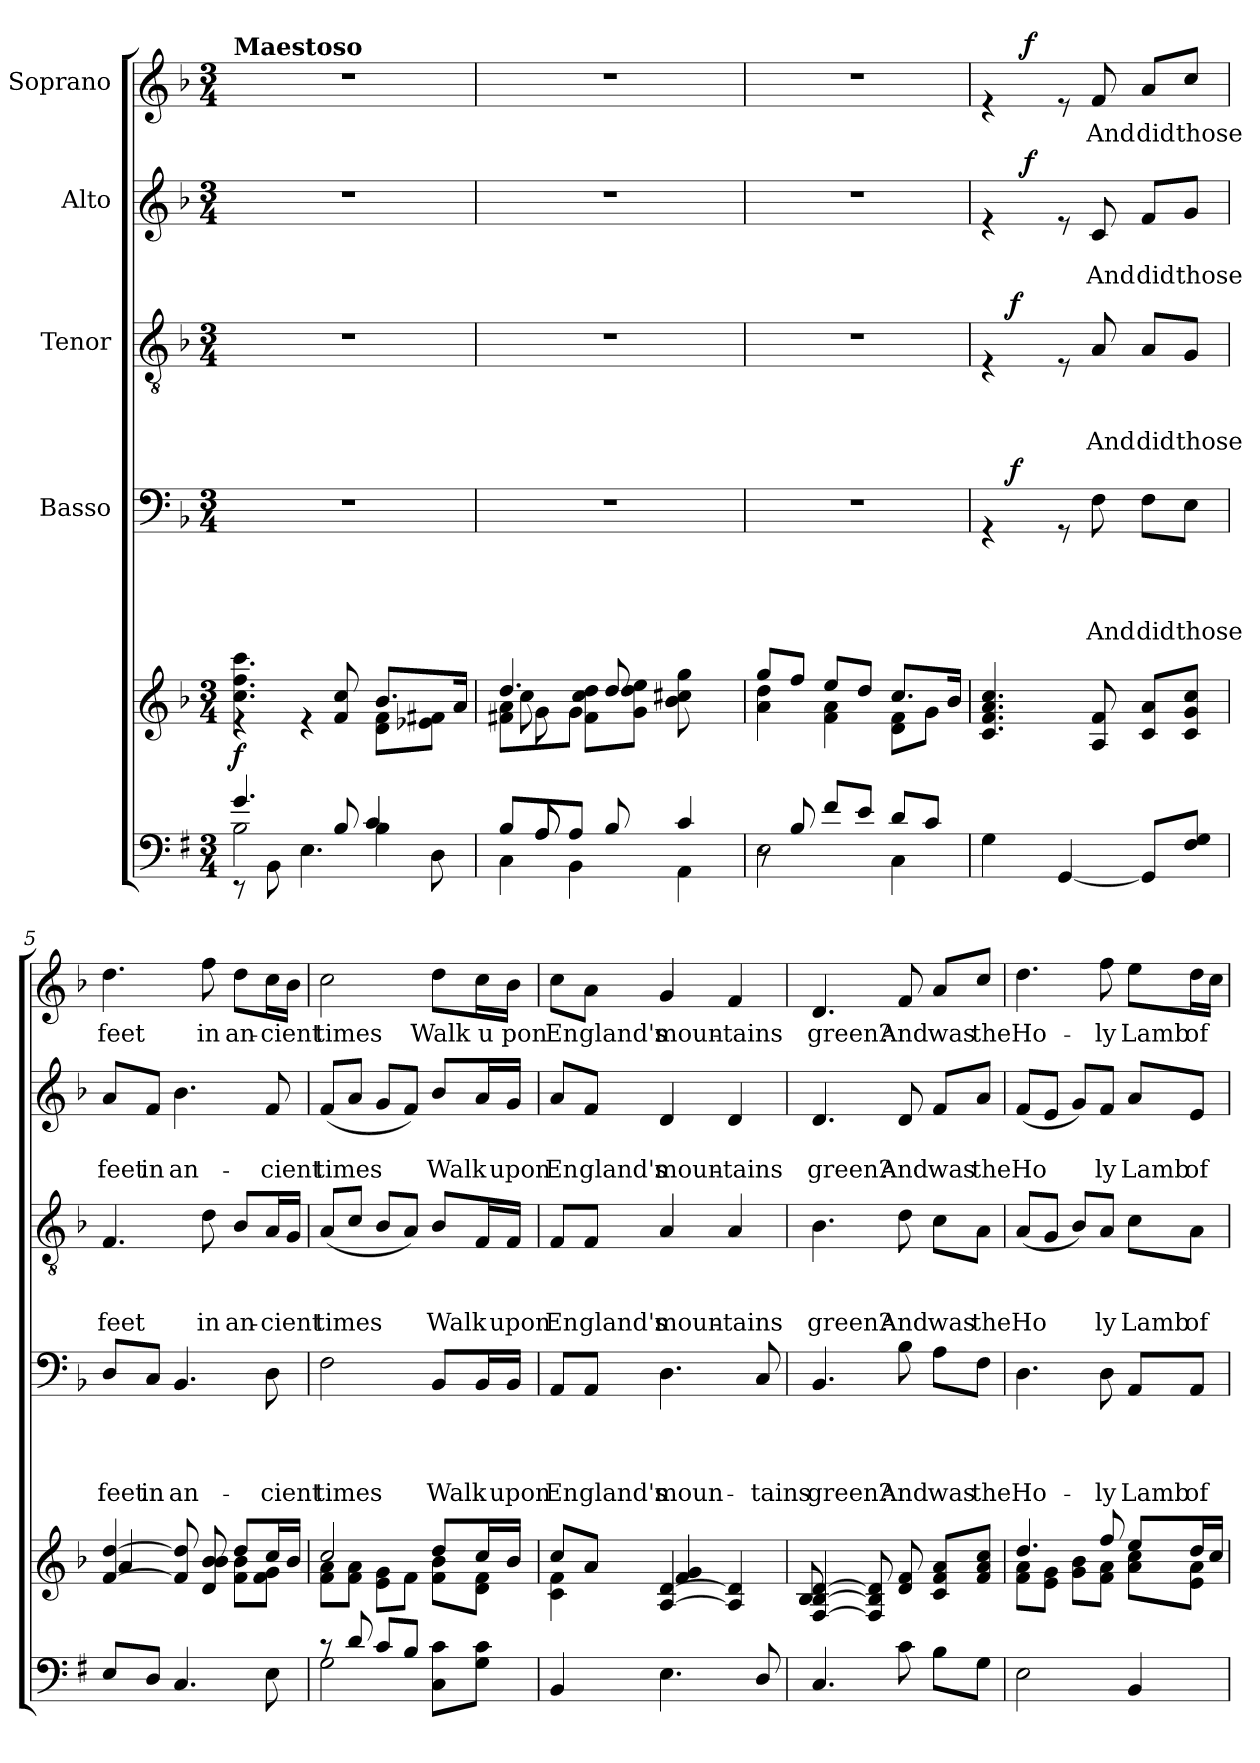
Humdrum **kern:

**kern	**kern	**dynam	**kern	**text	**text	**text	**text	**dynam	**kern	**text	**text	**text	**dynam	**kern	**text	**text	**dynam	**kern	**text	**dynam
*part6	*part5	*part5	*part4	*part4	*part4	*part4	*part4	*part4	*part3	*part3	*part3	*part3	*part3	*part2	*part2	*part2	*part2	*part1	*part1	*part1
*staff6	*staff5	*staff5	*staff4	*staff4	*staff4	*staff4	*staff4	*staff4	*staff3	*staff3	*staff3	*staff3	*staff3	*staff2	*staff2	*staff2	*staff2	*staff1	*staff1	*staff1
*	*	*	*I"Basso	*	*	*	*	*	*I"Tenor	*	*	*	*	*I"Alto	*	*	*	*I"Soprano	*	*
*clefF4	*clefG2	*	*clefF4	*	*	*	*	*	*clefGv2	*	*	*	*	*clefG2	*	*	*	*clefG2	*	*
*ITrd1c2	*	*	*	*	*	*	*	*	*	*	*	*	*	*	*	*	*	*	*	*
*k[b-]	*k[b-]	*	*k[b-]	*	*	*	*	*	*k[b-]	*	*	*	*	*k[b-]	*	*	*	*k[b-]	*	*
*F:	*F:	*	*F:	*	*	*	*	*	*F:	*	*	*	*	*F:	*	*	*	*F:	*	*
*M3/4	*M3/4	*	*M3/4	*	*	*	*	*	*M3/4	*	*	*	*	*M3/4	*	*	*	*M3/4	*	*
=1	=1	=1	=1	=1	=1	=1	=1	=1	=1	=1	=1	=1	=1	=1	=1	=1	=1	=1	=1	=1
*^	*^	*	*	*	*	*	*	*	*	*	*	*	*	*	*	*	*	*	*	*
*	*^	*	*	*	*	*	*	*	*	*	*	*	*	*	*	*	*	*	*	*	*	*
!	!	!	!	!	!	!	!	!	!	!	!	!	!	!	!	!	!	!	!	!	!LO:TX:a:B:t=Maestoso	!	!
!	!	!	!	!	!LO:DY:b	!	!	!	!	!	!	!	!	!	!	!	!	!	!	!	!	!	!
8rDD	2A\	4.f/	4.cc\ 4.ff\ 4.ccc\	4re	f	2.r	.	.	.	.	.	2.r	.	.	.	.	2.r	.	.	.	2.r	.	.
8AA\	.	.	.	.	.	.	.	.	.	.	.	.	.	.	.	.	.	.	.	.	.	.	.
4.D\	.	.	.	4re	.	.	.	.	.	.	.	.	.	.	.	.	.	.	.	.	.	.	.
.	.	8A/	8f/ 8cc/	.	.	.	.	.	.	.	.	.	.	.	.	.	.	.	.	.	.	.	.
.	4A\	4B-/	8d\ 8f\L	8.b-/L	.	.	.	.	.	.	.	.	.	.	.	.	.	.	.	.	.	.	.
8C\	.	.	8e-X\ 8f#X\J	.	.	.	.	.	.	.	.	.	.	.	.	.	.	.	.	.	.	.	.
.	.	.	.	16a/Jk	.	.	.	.	.	.	.	.	.	.	.	.	.	.	.	.	.	.	.
=2	=2	=2	=2	=2	=2	=2	=2	=2	=2	=2	=2	=2	=2	=2	=2	=2	=2	=2	=2	=2	=2	=2	=2
*	*	*^	*^	*^	*	*	*	*	*	*	*	*	*	*	*	*	*	*	*	*	*	*	*
4BB-\	8A/L	8ryy	8ryy	8f#X\ 8a\L	4.dd/	8ryy	8ryy	.	2.r	.	.	.	.	.	2.r	.	.	.	.	2.r	.	.	.	2.r	.	.
.	8ryy	8G/	8G/	8ryy	.	8g\	8cc\	.	.	.	.	.	.	.	.	.	.	.	.	.	.	.	.	.	.	.
2ryy	8G/J	2ryy	4AA\	8g\J	.	8ryy	8f#\ 8cc\ 8dd\L	.	.	.	.	.	.	.	.	.	.	.	.	.	.	.	.	.	.	.
.	8A/	.	.	8dd/	8ryy	4.ryy	8g\ 8dd\ 8ee\J	.	.	.	.	.	.	.	.	.	.	.	.	.	.	.	.	.	.	.
.	4GG\	.	4B-/	8b-\ 8cc#X\ 8gg\	4ryy	.	8ryy	.	.	.	.	.	.	.	.	.	.	.	.	.	.	.	.	.	.	.
.	.	.	.	8ryy	.	.	8ryy	.	.	.	.	.	.	.	.	.	.	.	.	.	.	.	.	.	.	.
*	*v	*v	*v	*	*	*	*	*	*	*	*	*	*	*	*	*	*	*	*	*	*	*	*	*	*	*
*	*	*	*v	*v	*v	*	*	*	*	*	*	*	*	*	*	*	*	*	*	*	*	*	*	*
=3	=3	=3	=3	=3	=3	=3	=3	=3	=3	=3	=3	=3	=3	=3	=3	=3	=3	=3	=3	=3	=3	=3
8rC	2D\	4a\ 4dd\	8gg/L	.	2.r	.	.	.	.	.	2.r	.	.	.	.	2.r	.	.	.	2.r	.	.
8A/	.	.	8ff/J	.	.	.	.	.	.	.	.	.	.	.	.	.	.	.	.	.	.	.
8e/L	.	4f\ 4a\	8ee/L	.	.	.	.	.	.	.	.	.	.	.	.	.	.	.	.	.	.	.
8d/J	.	.	8dd/J	.	.	.	.	.	.	.	.	.	.	.	.	.	.	.	.	.	.	.
8c/L	4BB-\	8d\ 8f\L	8.cc/L	.	.	.	.	.	.	.	.	.	.	.	.	.	.	.	.	.	.	.
8B-/J	.	8g\J	.	.	.	.	.	.	.	.	.	.	.	.	.	.	.	.	.	.	.	.
.	.	.	16b-/Jk	.	.	.	.	.	.	.	.	.	.	.	.	.	.	.	.	.	.	.
*v	*v	*	*	*	*	*	*	*	*	*	*	*	*	*	*	*	*	*	*	*	*	*
*	*v	*v	*	*	*	*	*	*	*	*	*	*	*	*	*	*	*	*	*	*	*
=4	=4	=4	=4	=4	=4	=4	=4	=4	=4	=4	=4	=4	=4	=4	=4	=4	=4	=4	=4	=4
*	*	*	*^	*	*	*	*	*	*^	*	*	*	*	*^	*	*	*	*^	*	*
4F\	4.c/ 4.f/ 4.a/ 4.cc/	.	4rGG	16.ryy	.	.	.	.	.	4rE	16.ryy	.	.	.	.	4re	8ryy	.	.	.	4re	8ryy	.	.
!	!	!	!	!	!	!	!	!	!LO:DY:a	!	!	!	!	!	!LO:DY:a	!	!	!	!	!	!	!	!	!
.	.	.	.	2ryy	.	.	.	.	f	.	2ryy	.	.	.	f	.	.	.	.	.	.	.	.	.
!	!	!	!	!	!	!	!	!	!	!	!	!	!	!	!	!	!	!	!	!LO:DY:a	!	!	!	!LO:DY:a
.	.	.	.	.	.	.	.	.	.	.	.	.	.	.	.	.	2ryy	.	.	f	.	2ryy	.	f
[<4FF/	.	.	8rGG	.	.	.	.	.	.	8rE	.	.	.	.	.	8re	.	.	.	.	8re	.	.	.
!	!	!	!	!	!	!	!	!LO:LY:b	!	!	!	!	!	!LO:LY:b	!	!	!	!	!LO:LY:b	!	!	!	!LO:LY:b	!
.	8A/ 8f/	.	8F\	.	.	.	.	And	.	8A/	.	.	.	And	.	8c/	.	.	And	.	8f/	.	And	.
!	!	!	!	!	!	!	!	!LO:LY:b	!	!	!	!	!	!LO:LY:b	!	!	!	!	!LO:LY:b	!	!	!	!LO:LY:b	!
8FF/L]	8c/ 8a/L	.	8F\L	.	.	.	.	did	.	8A/L	.	.	.	did	.	8f/L	.	.	did	.	8a/L	.	did	.
.	.	.	.	8ryy	.	.	.	.	.	.	8ryy	.	.	.	.	.	.	.	.	.	.	.	.	.
!	!	!	!	!	!	!	!	!LO:LY:b	!	!	!	!	!	!LO:LY:b	!	!	!	!	!LO:LY:b	!	!	!	!LO:LY:b	!
8E/ 8F/J	8c/ 8g/ 8cc/J	.	8E\J	.	.	.	.	those	.	8G/J	.	.	.	those	.	8g/J	8ryy	.	those	.	8cc/J	8ryy	those	.
.	.	.	.	32ryy	.	.	.	.	.	.	32ryy	.	.	.	.	.	.	.	.	.	.	.	.	.
!!LO:LB:g=z
=5	=5	=5	=5	=5	=5	=5	=5	=5	=5	=5	=5	=5	=5	=5	=5	=5	=5	=5	=5	=5	=5	=5	=5	=5
*	*^	*	*	*	*	*	*	*	*	*	*	*	*	*	*	*	*	*	*	*	*	*	*	*
*	*	*^	*	*	*	*	*	*	*	*	*	*	*	*	*	*	*	*	*	*	*	*	*	*	*
!	!	!	!	!	!	!	!	!	!	!LO:LY:b	!	!	!	!	!	!LO:LY:b	!	!	!	!	!LO:LY:b	!	!	!	!LO:LY:b	!
*	*	*	*	*	*v	*v	*	*	*	*	*	*	*	*	*	*	*	*v	*v	*	*	*	*v	*v	*	*
*	*	*	*	*	*	*	*	*	*	*	*v	*v	*	*	*	*	*	*	*	*	*	*	*
8D/L	[<4f/ [<4dd/	4a/	2ryy	.	8D/L	.	.	.	feet	.	4.F/	.	.	feet	.	8a/L	.	feet	.	4.dd\	feet	.
!	!	!	!	!	!	!	!	!	!LO:LY:b	!	!	!	!	!	!	!	!	!LO:LY:b	!	!	!	!
8C/J	.	.	.	.	8C/J	.	.	.	in	.	.	.	.	.	.	8f/J	.	in	.	.	.	.
!	!	!	!	!	!	!	!	!	!LO:LY:b	!	!	!	!	!	!	!	!	!LO:LY:b	!	!	!	!
4.BB-/	8f/] 8dd/]	2ryy	.	.	4.BB-/	.	.	.	an-	.	.	.	.	.	.	4.b-\	.	an-	.	.	.	.
!	!	!	!	!	!	!	!	!	!	!	!	!	!	!LO:LY:b	!	!	!	!	!	!	!LO:LY:b	!
.	8d/ 8b-/ 8b-/	.	.	.	.	.	.	.	.	.	8d\	.	.	in	.	.	.	.	.	8ff\	in	.
!	!	!	!	!	!	!	!	!	!	!	!	!	!	!LO:LY:b	!	!	!	!	!	!	!LO:LY:b	!
.	8dd/L	.	8f\ 8b-\L	.	.	.	.	.	.	.	8B-/L	.	.	an-	.	.	.	.	.	8dd\L	an-	.
!	!	!	!	!	!	!	!	!	!LO:LY:b	!	!	!	!	!LO:LY:b	!	!	!	!LO:LY:b	!	!	!LO:LY:b	!
8D\	16cc/L	.	8f\ 8g\J	.	8D\	.	.	.	-cient	.	16A/L	.	.	-cient	.	8f/	.	-cient	.	16cc\L	-cient	.
.	16b-/JJ	.	.	.	.	.	.	.	.	.	16G/JJ	.	.	.	.	.	.	.	.	16b-\JJ	.	.
=6	=6	=6	=6	=6	=6	=6	=6	=6	=6	=6	=6	=6	=6	=6	=6	=6	=6	=6	=6	=6	=6	=6
*^	*	*	*	*	*	*	*	*	*	*	*	*	*	*	*	*	*	*	*	*	*	*
!	!	!	!	!	!	!	!	!	!	!LO:LY:b	!	!	!	!	!LO:LY:b	!	!	!	!LO:LY:b	!	!	!LO:LY:b	!
8rc	2F\	8f\ 8a\L	2cc/	2ryy	.	2F\	.	.	.	times	.	(<8A/L	.	.	times	.	(<8f/L	.	times	.	2cc\	times	.
8c/	.	8f\ 8a\J	.	.	.	.	.	.	.	.	.	8c/J	.	.	.	.	8a/J	.	.	.	.	.	.
8B-/L	.	8e\ 8g\L	.	.	.	.	.	.	.	.	.	8B-/L	.	.	.	.	8g/L	.	.	.	.	.	.
8A/J	.	8f\J	.	.	.	.	.	.	.	.	.	8A/J)	.	.	.	.	8f/J)	.	.	.	.	.	.
!	!	!	!	!	!	!	!	!	!	!LO:LY:b	!	!	!	!	!LO:LY:b	!	!	!	!LO:LY:b	!	!	!LO:LY:b	!
8BB-\ 8B-\L	4ryy	8dd/L	4ryy	8f\ 8b-\L	.	8BB-/L	.	.	.	Walk	.	8B-/L	.	.	Walk	.	8b-/L	.	Walk	.	8dd\L	Walk	.
!	!	!	!	!	!	!	!	!	!	!	!	!	!	!	!	!	!	!	!	!	!	!LO:LY:b	!
8F\ 8B-\J	.	16cc/L	.	8d\ 8f\J	.	16BB-/L	.	.	.	.	.	16F/L	.	.	.	.	16a/L	.	.	.	16cc\L	u	.
!	!	!	!	!	!	!	!	!	!	!LO:LY:b	!	!	!	!	!LO:LY:b	!	!	!	!LO:LY:b	!	!	!LO:LY:b	!
.	.	16b-/JJ	.	.	.	16BB-/JJ	.	.	.	upon	.	16F/JJ	.	.	upon	.	16g/JJ	.	upon	.	16b-\JJ	pon	.
*v	*v	*	*	*	*	*	*	*	*	*	*	*	*	*	*	*	*	*	*	*	*	*	*
=7	=7	=7	=7	=7	=7	=7	=7	=7	=7	=7	=7	=7	=7	=7	=7	=7	=7	=7	=7	=7	=7	=7
!	!	!	!	!	!	!	!	!	!LO:LY:b	!	!	!	!	!LO:LY:b	!	!	!	!LO:LY:b	!	!	!LO:LY:b	!
4AA/	8cc/L	4c\ 4f\	4ryy	.	8AA/L	.	.	.	En	.	8F/L	.	.	En	.	8a/L	.	En	.	8cc\L	En	.
!	!	!	!	!	!	!	!	!	!LO:LY:b	!	!	!	!	!LO:LY:b	!	!	!	!LO:LY:b	!	!	!LO:LY:b	!
.	8a/J	.	.	.	8AA/J	.	.	.	gland's	.	8F/J	.	.	gland's	.	8f/J	.	gland's	.	8a\J	gland's	.
!	!	!	!	!	!	!	!	!	!LO:LY:b	!	!	!	!	!LO:LY:b	!	!	!	!LO:LY:b	!	!	!LO:LY:b	!
4.D\	[<4A/ [<4d/	2ryy	4f/ 4g/	.	4.D\	.	.	.	moun-	.	4A/	.	.	moun-	.	4d/	.	moun-	.	4g/	moun-	.
!	!	!	!	!	!	!	!	!	!	!	!	!	!	!LO:LY:b	!	!	!	!LO:LY:b	!	!	!LO:LY:b	!
.	4A/] 4d/]	.	4ryy	.	.	.	.	.	.	.	4A/	.	.	-tains	.	4d/	.	-tains	.	4f/	-tains	.
!	!	!	!	!	!	!	!	!	!LO:LY:b	!	!	!	!	!	!	!	!	!	!	!	!	!
8C/	.	.	.	.	8C/	.	.	.	-tains	.	.	.	.	.	.	.	.	.	.	.	.	.
*	*	*v	*v	*	*	*	*	*	*	*	*	*	*	*	*	*	*	*	*	*	*	*
=8	=8	=8	=8	=8	=8	=8	=8	=8	=8	=8	=8	=8	=8	=8	=8	=8	=8	=8	=8	=8	=8
!	!	!	!	!	!	!	!	!LO:LY:b	!	!	!	!	!LO:LY:b	!	!	!	!LO:LY:b	!	!	!LO:LY:b	!
4.BB-/	[<4F/ [<4B-/ [<4d/	8B-/	.	4.BB-/	.	.	.	green?	.	4.B-\	.	.	green?	.	4.d/	.	green?	.	4.d/	green?	.
.	.	2ryy	.	.	.	.	.	.	.	.	.	.	.	.	.	.	.	.	.	.	.
.	8F/] 8B-/] 8d/]	.	.	.	.	.	.	.	.	.	.	.	.	.	.	.	.	.	.	.	.
!	!	!	!	!	!	!	!	!LO:LY:b	!	!	!	!	!LO:LY:b	!	!	!	!LO:LY:b	!	!	!LO:LY:b	!
8B-\	8d/ 8f/	.	.	8B-\	.	.	.	And	.	8d\	.	.	And	.	8d/	.	And	.	8f/	And	.
!	!	!	!	!	!	!	!	!LO:LY:b	!	!	!	!	!LO:LY:b	!	!	!	!LO:LY:b	!	!	!LO:LY:b	!
8A\L	8c/ 8f/ 8a/L	.	.	8A\L	.	.	.	was	.	8c\L	.	.	was	.	8f/L	.	was	.	8a/L	was	.
!	!	!	!	!	!	!	!	!LO:LY:b	!	!	!	!	!LO:LY:b	!	!	!	!LO:LY:b	!	!	!LO:LY:b	!
8F\J	8f/ 8a/ 8cc/J	8ryy	.	8F\J	.	.	.	the	.	8A\J	.	.	the	.	8a/J	.	the	.	8cc/J	the	.
!!LO:PB:g=z
=9	=9	=9	=9	=9	=9	=9	=9	=9	=9	=9	=9	=9	=9	=9	=9	=9	=9	=9	=9	=9	=9
!	!	!	!	!	!	!	!	!LO:LY:b	!	!	!	!	!LO:LY:b	!	!	!	!LO:LY:b	!	!	!LO:LY:b	!
2D\	8f\ 8a\L	4.dd/	.	4.D\	.	.	.	Ho-	.	(<8A/L	.	.	Ho	.	(<8f/L	.	Ho	.	4.dd\	Ho-	.
.	8e\ 8g\J	.	.	.	.	.	.	.	.	8G/J	.	.	.	.	8e/J	.	.	.	.	.	.
.	8g\ 8b-\L	.	.	.	.	.	.	.	.	8B-/L)	.	.	.	.	8g/L)	.	.	.	.	.	.
!	!	!	!	!	!	!	!	!LO:LY:b	!	!	!	!	!LO:LY:b	!	!	!	!LO:LY:b	!	!	!LO:LY:b	!
.	8f\ 8a\J	8ff/	.	8D\	.	.	.	-ly	.	8A/J	.	.	ly	.	8f/J	.	ly	.	8ff\	-ly	.
!	!	!	!	!	!	!	!	!LO:LY:b	!	!	!	!	!LO:LY:b	!	!	!	!LO:LY:b	!	!	!LO:LY:b	!
4AA/	8ee/L	8a\ 8cc\L	.	8AA/L	.	.	.	Lamb	.	8c\L	.	.	Lamb	.	8a/L	.	Lamb	.	8ee\L	Lamb	.
!	!	!	!	!	!	!	!	!LO:LY:b	!	!	!	!	!LO:LY:b	!	!	!	!LO:LY:b	!	!	!LO:LY:b	!
.	16dd/L	8e\ 8a\J	.	8AA/J	.	.	.	of	.	8A\J	.	.	of	.	8e/J	.	of	.	16dd\L	of	.
.	16cc/JJ	.	.	.	.	.	.	.	.	.	.	.	.	.	.	.	.	.	16cc\JJ	.	.
*	*v	*v	*	*	*	*	*	*	*	*	*	*	*	*	*	*	*	*	*	*	*
=	=	=	=	=	=	=	=	=	=	=	=	=	=	=	=	=	=	=	=	=
*-	*-	*-	*-	*-	*-	*-	*-	*-	*-	*-	*-	*-	*-	*-	*-	*-	*-	*-	*-	*-
